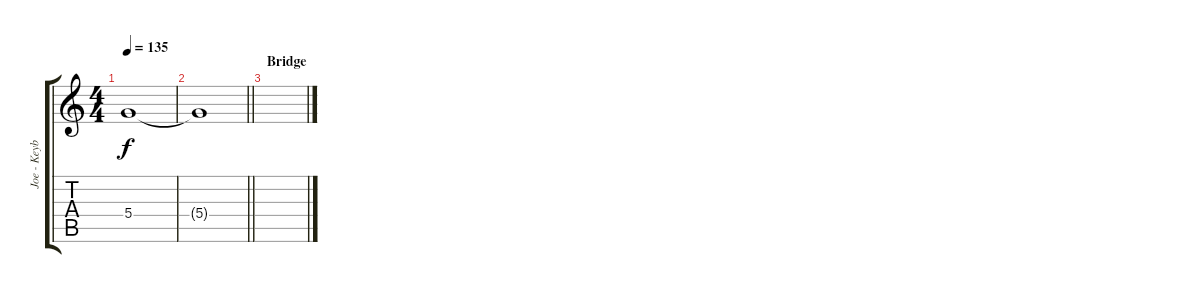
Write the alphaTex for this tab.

\track ("Joe - Keyboards" "Joe - Keyb") {instrument guitarharmonics}
\staff {score tabs}
\tuning (E4 B3 G3 D3 A2 E2) {hide}
\ts (4 4)
\tempo 135
\clef g2
\ks c
5.4.1{dy f} |
\barLineRight lightlight
5.4{t}.1 |
\section ("" "Bridge")
